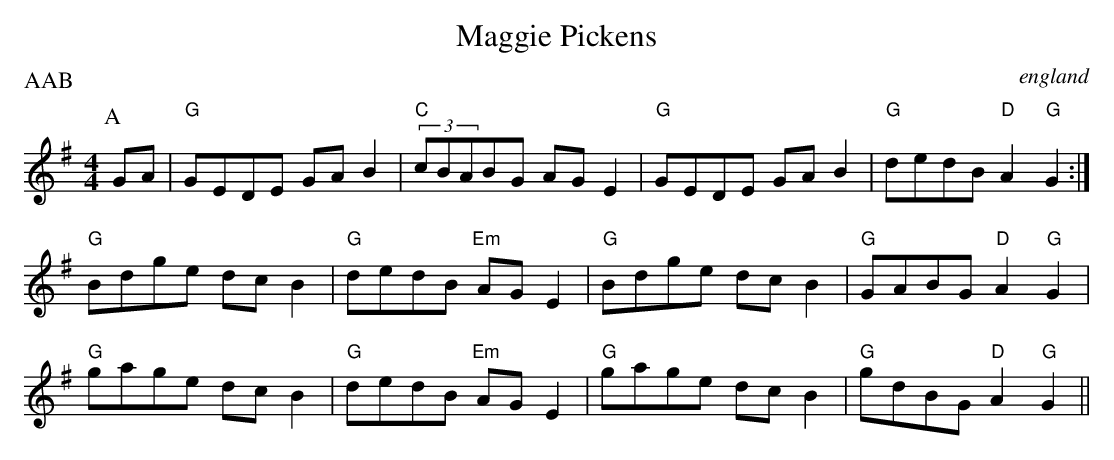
X:1
T:Maggie Pickens
O:england
P:AAB
M:4/4
L:1/8
K:G
P:A
GA|"G"GEDE GAB2|"C"(3cBABG AGE2|"G"GEDE GAB2|"G"dedB "D"A2"G"G2:|
"G"Bdge dcB2|"G"dedB "Em"AGE2|"G"Bdge dcB2|"G"GABG "D"A2"G"G2|
"G"gage dcB2|"G"dedB "Em"AGE2|"G"gage dcB2|"G"gdBG "D"A2"G"G2||
